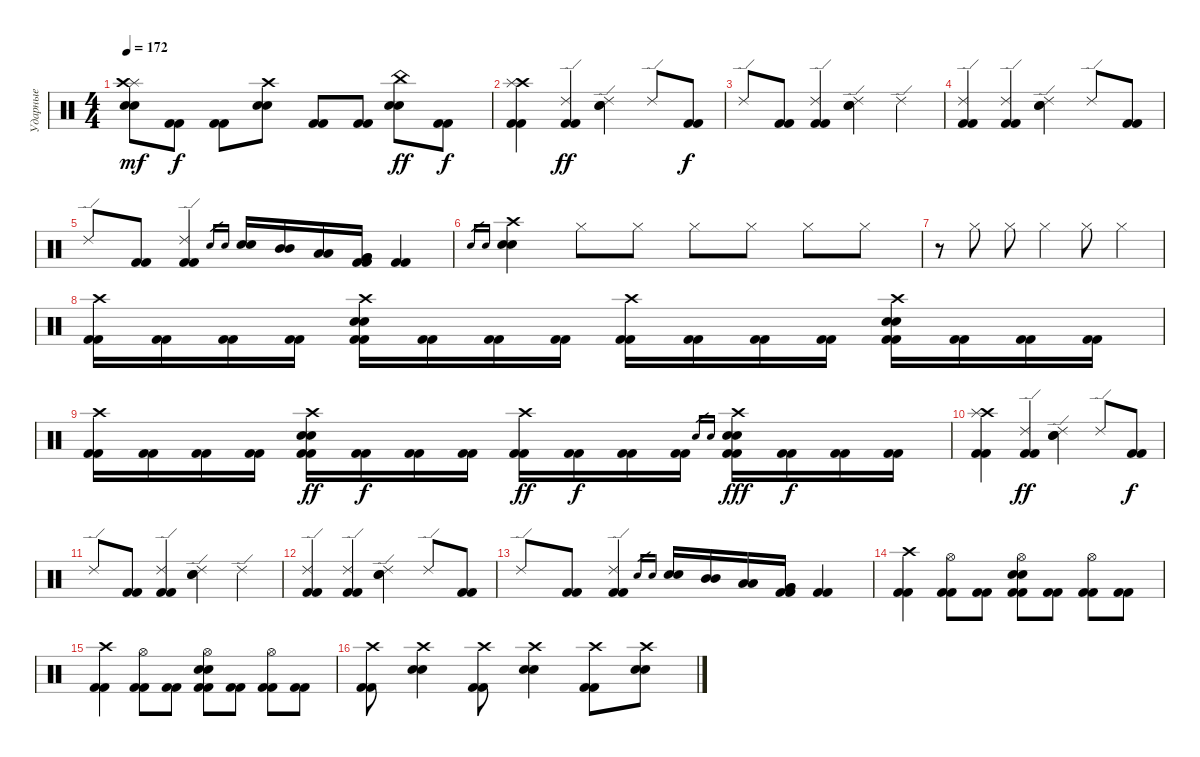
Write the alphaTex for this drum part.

\track ("Ударные" "Ударные") {instrument percussion}
\staff {score}
\articulation defaults
\ts (4 4)
\tempo 172
\clef neutral
\ks c
("Splash (hit)" "Crash high (hit)" "Electric Snare (hit)" "Electric Snare (hit)").8{dy mf} ("Kick (hit) 2" "Kick (hit) 2").8{dy f} ("Kick (hit) 2" "Kick (hit) 2").8 ("Crash high (hit)" "Electric Snare (hit)" "Electric Snare (hit)").8 ("Kick (hit) 2" "Kick (hit) 2").8 ("Kick (hit) 2" "Kick (hit) 2").8 ("China (hit)" "Electric Snare (hit)" "Electric Snare (hit)").8{dy ff} ("Kick (hit) 2" "Kick (hit) 2").8{dy f} |
("Crash high (hit)" "Splash (hit)" "Kick (hit) 2" "Kick (hit) 2").4 ("Ride (edge) 2" "Kick (hit) 2" "Kick (hit) 2").4{dy ff} ("Ride (edge) 2" "Electric Snare (hit)" "Electric Snare (hit)").4 "Ride (edge) 2".8 ("Kick (hit) 2" "Kick (hit) 2").8{dy f} |
"Ride (edge) 2".8 ("Kick (hit) 2" "Kick (hit) 2").8 ("Ride (edge) 2" "Kick (hit) 2" "Kick (hit) 2").4 ("Ride (edge) 2" "Electric Snare (hit)" "Electric Snare (hit)").4 "Ride (edge) 2".4 |
("Ride (edge) 2" "Kick (hit) 2" "Kick (hit) 2").4 ("Ride (edge) 2" "Kick (hit) 2" "Kick (hit) 2").4 ("Ride (edge) 2" "Electric Snare (hit)" "Electric Snare (hit)").4 "Ride (edge) 2".8 ("Kick (hit) 2" "Kick (hit) 2").8 |
"Ride (edge) 2".8 ("Kick (hit) 2" "Kick (hit) 2").8 ("Ride (edge) 2" "Kick (hit) 2" "Kick (hit) 2").4 "Electric Snare (hit)".16{gr} "Electric Snare (hit)".16{gr} ("Electric Snare (hit)" "Electric Snare (hit)").16 ("Mid Tom (hit)" "Mid Tom (hit)").16 ("Low Tom (hit)" "Low Tom (hit)").16 ("Very Low Tom (hit)" "Very Low Tom (hit)" "Kick (hit) 2" "Kick (hit) 2").16 ("Kick (hit) 2" "Kick (hit) 2").4 |
"Electric Snare (hit)".16{gr} "Electric Snare (hit)".16{gr} ("Crash high (hit)" "Electric Snare (hit)" "Electric Snare (hit)").4 "Hi-Hat (closed)".8 "Hi-Hat (closed)".8 "Hi-Hat (closed)".8 "Hi-Hat (closed)".8 "Hi-Hat (closed)".8 "Hi-Hat (closed)".8 |
r.8 "Hi-Hat (closed)".8 "Hi-Hat (closed)".8 "Hi-Hat (closed)".4 "Hi-Hat (closed)".8 "Hi-Hat (closed)".4 |
("Crash high (hit)" "Kick (hit) 2" "Kick (hit) 2").16 ("Kick (hit) 2" "Kick (hit) 2").16 ("Kick (hit) 2" "Kick (hit) 2").16 ("Kick (hit) 2" "Kick (hit) 2").16 ("Crash high (hit)" "Electric Snare (hit)" "Electric Snare (hit)" "Kick (hit) 2" "Kick (hit) 2").16 ("Kick (hit) 2" "Kick (hit) 2").16 ("Kick (hit) 2" "Kick (hit) 2").16 ("Kick (hit) 2" "Kick (hit) 2").16 ("Crash high (hit)" "Kick (hit) 2" "Kick (hit) 2").16 ("Kick (hit) 2" "Kick (hit) 2").16 ("Kick (hit) 2" "Kick (hit) 2").16 ("Kick (hit) 2" "Kick (hit) 2").16 ("Crash high (hit)" "Electric Snare (hit)" "Electric Snare (hit)" "Kick (hit) 2" "Kick (hit) 2").16 ("Kick (hit) 2" "Kick (hit) 2").16 ("Kick (hit) 2" "Kick (hit) 2").16 ("Kick (hit) 2" "Kick (hit) 2").16 |
("Crash high (hit)" "Kick (hit) 2" "Kick (hit) 2").16 ("Kick (hit) 2" "Kick (hit) 2").16 ("Kick (hit) 2" "Kick (hit) 2").16 ("Kick (hit) 2" "Kick (hit) 2").16 ("Crash high (hit)" "Electric Snare (hit)" "Electric Snare (hit)" "Kick (hit) 2" "Kick (hit) 2").16{dy ff} ("Kick (hit) 2" "Kick (hit) 2").16{dy f} ("Kick (hit) 2" "Kick (hit) 2").16 ("Kick (hit) 2" "Kick (hit) 2").16 ("Crash high (hit)" "Kick (hit) 2" "Kick (hit) 2").16{dy ff} ("Kick (hit) 2" "Kick (hit) 2").16{dy f} ("Kick (hit) 2" "Kick (hit) 2").16 ("Kick (hit) 2" "Kick (hit) 2").16 "Electric Snare (hit)".16{gr} "Electric Snare (hit)".16{gr} ("Crash high (hit)" "Electric Snare (hit)" "Electric Snare (hit)" "Kick (hit) 2" "Kick (hit) 2").16{dy fff} ("Kick (hit) 2" "Kick (hit) 2").16{dy f} ("Kick (hit) 2" "Kick (hit) 2").16 ("Kick (hit) 2" "Kick (hit) 2").16 |
("Crash high (hit)" "Splash (hit)" "Kick (hit) 2" "Kick (hit) 2").4 ("Ride (edge) 2" "Kick (hit) 2" "Kick (hit) 2").4{dy ff} ("Ride (edge) 2" "Electric Snare (hit)" "Electric Snare (hit)").4 "Ride (edge) 2".8 ("Kick (hit) 2" "Kick (hit) 2").8{dy f} |
"Ride (edge) 2".8 ("Kick (hit) 2" "Kick (hit) 2").8 ("Ride (edge) 2" "Kick (hit) 2" "Kick (hit) 2").4 ("Ride (edge) 2" "Electric Snare (hit)" "Electric Snare (hit)").4 "Ride (edge) 2".4 |
("Ride (edge) 2" "Kick (hit) 2" "Kick (hit) 2").4 ("Ride (edge) 2" "Kick (hit) 2" "Kick (hit) 2").4 ("Ride (edge) 2" "Electric Snare (hit)" "Electric Snare (hit)").4 "Ride (edge) 2".8 ("Kick (hit) 2" "Kick (hit) 2").8 |
"Ride (edge) 2".8 ("Kick (hit) 2" "Kick (hit) 2").8 ("Ride (edge) 2" "Kick (hit) 2" "Kick (hit) 2").4 "Electric Snare (hit)".16{gr} "Electric Snare (hit)".16{gr} ("Electric Snare (hit)" "Electric Snare (hit)").16 ("Mid Tom (hit)" "Mid Tom (hit)").16 ("Low Tom (hit)" "Low Tom (hit)").16 ("Very Low Tom (hit)" "Very Low Tom (hit)" "Kick (hit) 2" "Kick (hit) 2").16 ("Kick (hit) 2" "Kick (hit) 2").4 |
("Crash high (hit)" "Kick (hit) 2" "Kick (hit) 2").4 ("Hi-Hat (open)" "Kick (hit) 2" "Kick (hit) 2").8 ("Kick (hit) 2" "Kick (hit) 2").8 ("Hi-Hat (open)" "Electric Snare (hit)" "Electric Snare (hit)" "Kick (hit) 2" "Kick (hit) 2").8 ("Kick (hit) 2" "Kick (hit) 2").8 ("Hi-Hat (open)" "Kick (hit) 2" "Kick (hit) 2").8 ("Kick (hit) 2" "Kick (hit) 2").8 |
("Crash high (hit)" "Kick (hit) 2" "Kick (hit) 2").4 ("Hi-Hat (open)" "Kick (hit) 2" "Kick (hit) 2").8 ("Kick (hit) 2" "Kick (hit) 2").8 ("Hi-Hat (open)" "Electric Snare (hit)" "Electric Snare (hit)" "Kick (hit) 2" "Kick (hit) 2").8 ("Kick (hit) 2" "Kick (hit) 2").8 ("Hi-Hat (open)" "Kick (hit) 2" "Kick (hit) 2").8 ("Kick (hit) 2" "Kick (hit) 2").8 |
("Crash high (hit)" "Kick (hit) 2" "Kick (hit) 2").8 ("Crash high (hit)" "Electric Snare (hit)" "Electric Snare (hit)").4 ("Crash high (hit)" "Kick (hit) 2" "Kick (hit) 2").8 ("Crash high (hit)" "Electric Snare (hit)" "Electric Snare (hit)").4 ("Crash high (hit)" "Kick (hit) 2" "Kick (hit) 2").8 ("Crash high (hit)" "Electric Snare (hit)" "Electric Snare (hit)").8
